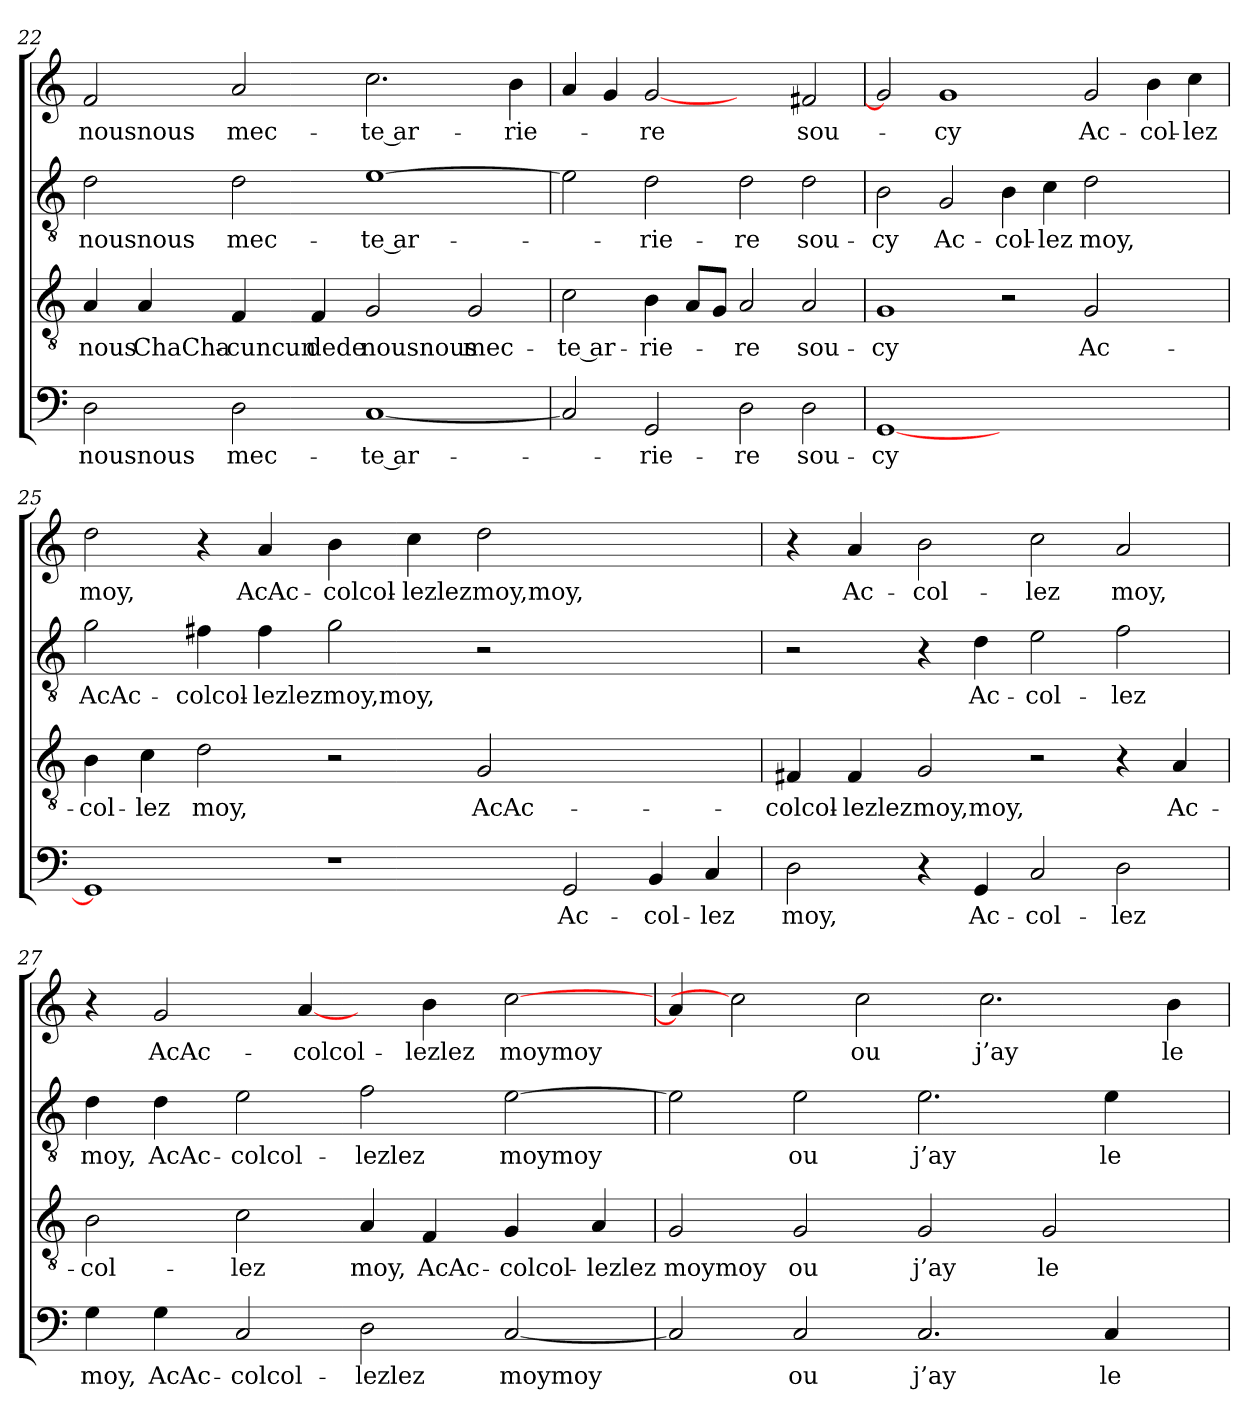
**kern	**text	**kern	**text	**kern	**text	**kern	**text
*part4	*part4	*part3	*part3	*part2	*part2	*part1	*part1
*staff4	*staff4	*staff3	*staff3	*staff2	*staff2	*staff1	*staff1
*clefF4	*	*clefGv2	*	*clefGv2	*	*clefG2	*
*k[]	*	*k[]	*	*k[]	*	*k[]	*
=22	=22	=22	=22	=22	=22	=22	=22
2D	nousnous	4A	nous	2d	nousnous	2f	nousnous
.	.	4A	ChaCha-	.	.	.	.
2D	mec-	4F	-cuncun	2d	mec-	2a	mec-
.	.	4F	dede	.	.	.	.
[1C	-te ar-	2G	nousnous	[1e	-te ar-	2.cc	-te ar-
.	.	2G	mec-	.	.	.	.
.	.	.	.	.	.	4b	-rie-
=23	=23	=23	=23	=23	=23	=23	=23
2C]	.	2c	-te ar-	2e]	.	4a	.
.	.	.	.	.	.	4g	.
2GG	-rie-	4B	-rie-	2d	-rie-	[2g	-re
.	.	8AL	.	.	.	.	.
.	.	8GJ	.	.	.	.	.
2D	-re	2A	-re	2d	-re	2ryy	.
2D	sou-	2A	sou-	2d	sou-	2f#X	sou-
!!LO:PB:g=z
=24	=24	=24	=24	=24	=24	=24	=24
[1GG	-cy	1G	-cy	2B	-cy	2g]	.
.	.	.	.	2G	Ac-	1g	-cy
1.ryy	.	2r	.	4B	-col-	.	.
.	.	.	.	4c	-lez	.	.
.	.	2G	Ac-	2d	moy,	2g	Ac-
.	.	2ryy	.	2ryy	.	4b	-col-
.	.	.	.	.	.	4cc	-lez
=25	=25	=25	=25	=25	=25	=25	=25
1GG]	.	4B	-col-	2g	AcAc-	2dd	moy,
.	.	4c	-lez	.	.	.	.
.	.	2d	moy,	4f#X	-colcol-	4r	.
.	.	.	.	4f#	-lezlez	4a	AcAc-
1r	.	2r	.	2g	moy,moy,	4b	-colcol-
.	.	.	.	.	.	4cc	-lezlez
.	.	2G	AcAc-	2r	.	2dd	moy,moy,
2GG	Ac-	1ryy	.	1ryy	.	1ryy	.
4BB	-col-	.	.	.	.	.	.
4C	-lez	.	.	.	.	.	.
=26	=26	=26	=26	=26	=26	=26	=26
2D	moy,	4F#X	-colcol-	2r	.	4r	.
.	.	4F#	-lezlez	.	.	4a	Ac-
4r	.	2G	moy,moy,	4r	.	2b	-col-
4GG	Ac-	.	.	4d	Ac-	.	.
2C	-col-	2r	.	2e	-col-	2cc	-lez
2D	-lez	4r	.	2f	-lez	2a	moy,
.	.	4A	Ac-	.	.	.	.
=27	=27	=27	=27	=27	=27	=27	=27
4G	moy,	2B	-col-	4d	moy,	4r	.
4G	AcAc-	.	.	4d	AcAc-	2g	AcAc-
2C	-colcol-	2c	-lez	2e	-colcol-	.	.
.	.	.	.	.	.	[4a	-colcol-
2D	-lezlez	4A	moy,	2f	-lezlez	4ryy	.
.	.	4F	AcAc-	.	.	4b	-lezlez
[2C	moymoy	4G	-colcol-	[2e	moymoy	[2cc	moymoy
.	.	4A	-lezlez	.	.	.	.
!!LO:LB:g=z
=28	=28	=28	=28	=28	=28	=28	=28
2C]	.	2G	moymoy	2e]	.	4a]	.
.	.	.	.	.	.	2cc]	.
2C	ou	2G	ou	2e	ou	.	.
.	.	.	.	.	.	2cc	ou
2.C	j’ay	2G	j’ay	2.e	j’ay	.	.
.	.	.	.	.	.	2.cc	j’ay
.	.	2G	le	.	.	.	.
4C	le	.	.	4e	le	.	.
4ryy	.	4ryy	.	4ryy	.	4b	le
=	=	=	=	=	=	=	=
*-	*-	*-	*-	*-	*-	*-	*-
